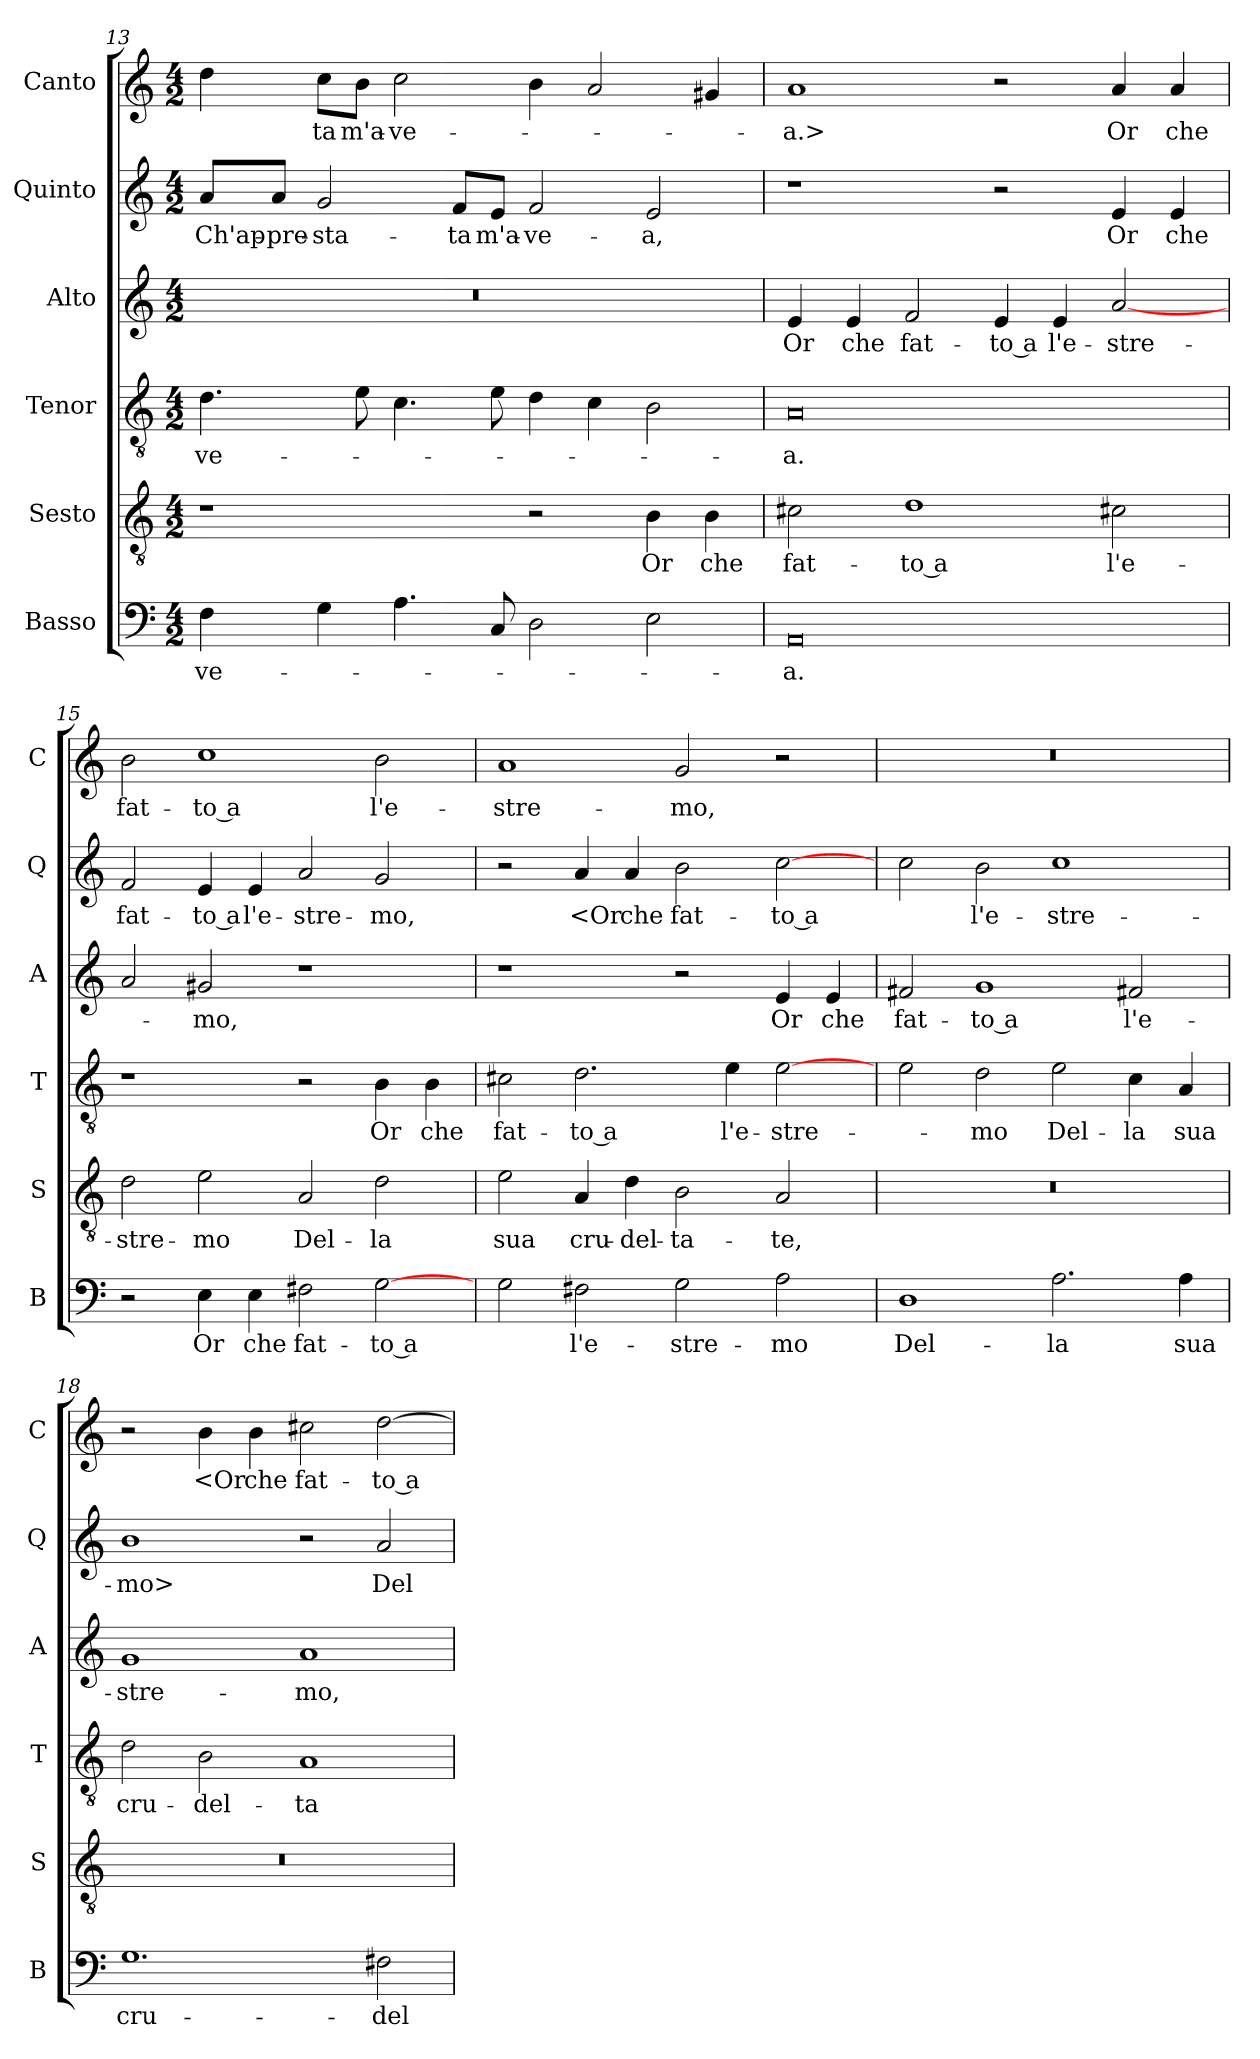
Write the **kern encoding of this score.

**kern	**text	**kern	**text	**kern	**text	**kern	**text	**kern	**text	**kern	**text
*part6	*part6	*part5	*part5	*part4	*part4	*part3	*part3	*part2	*part2	*part1	*part1
*staff6	*staff6	*staff5	*staff5	*staff4	*staff4	*staff3	*staff3	*staff2	*staff2	*staff1	*staff1
*I"Basso	*	*I"Sesto	*	*I"Tenor	*	*I"Alto	*	*I"Quinto	*	*I"Canto	*
*I'B	*	*I'S	*	*I'T	*	*I'A	*	*I'Q	*	*I'C	*
*clefF4	*	*clefGv2	*	*clefGv2	*	*clefG2	*	*clefG2	*	*clefG2	*
*k[]	*	*k[]	*	*k[]	*	*k[]	*	*k[]	*	*k[]	*
*C:	*	*C:	*	*C:	*	*C:	*	*C:	*	*C:	*
*M4/2	*	*M4/2	*	*M4/2	*	*M4/2	*	*M4/2	*	*M4/2	*
=13	=13	=13	=13	=13	=13	=13	=13	=13	=13	=13	=13
4F	-ve-	1r	.	4.d	-ve-	0r	.	8aL	Ch'ap-	4dd	.
.	.	.	.	.	.	.	.	8aJ	-pre-	.	.
4G	.	.	.	.	.	.	.	2g	-sta-	8ccL	-ta
.	.	.	.	8e	.	.	.	.	.	8bJ	m'a-
4.A	.	.	.	4.c	.	.	.	.	.	2cc	-ve-
.	.	.	.	.	.	.	.	8fL	-ta	.	.
8C	.	.	.	8e	.	.	.	8eJ	m'a-	.	.
2D	.	2r	.	4d	.	.	.	2f	-ve-	4b	.
.	.	.	.	4c	.	.	.	.	.	2a	.
2E	.	4B	Or	2B	.	.	.	2e	-a,	.	.
.	.	4B	che	.	.	.	.	.	.	4g#X	.
=14	=14	=14	=14	=14	=14	=14	=14	=14	=14	=14	=14
0AA	-a.	2c#X	fat-	0A	-a.	4e	Or	1r	.	1a	-a.>
.	.	.	.	.	.	4e	che	.	.	.	.
.	.	1d	-to a	.	.	2f	fat-	.	.	.	.
.	.	.	.	.	.	4e	-to a	2r	.	2r	.
.	.	.	.	.	.	4e	l'e-	.	.	.	.
.	.	2c#X	l'e-	.	.	[2a	-stre-	4e	Or	4a	Or
.	.	.	.	.	.	.	.	4e	che	4a	che
=15	=15	=15	=15	=15	=15	=15	=15	=15	=15	=15	=15
2r	.	2d	-stre-	1r	.	2a	.	2f	fat-	2b	fat-
4E	Or	2e	-mo	.	.	2g#X	-mo,	4e	-to a	1cc	-to a
4E	che	.	.	.	.	.	.	4e	l'e-	.	.
2F#X	fat-	2A	Del-	2r	.	1r	.	2a	-stre-	.	.
[2G	-to a	2d	-la	4B	Or	.	.	2g	-mo,	2b	l'e-
.	.	.	.	4B	che	.	.	.	.	.	.
=16	=16	=16	=16	=16	=16	=16	=16	=16	=16	=16	=16
2G	.	2e	sua	2c#X	fat-	1r	.	2r	.	1a	-stre-
2F#X	l'e-	4A	cru-	2.d	-to a	.	.	4a	<Or	.	.
.	.	4d	-del-	.	.	.	.	4a	che	.	.
2G	-stre-	2B	-ta-	.	.	2r	.	2b	fat-	2g	-mo,
.	.	.	.	4e	l'e-	.	.	.	.	.	.
2A	-mo	2A	-te,	[2e	-stre-	4e	Or	[2cc	-to a	2r	.
.	.	.	.	.	.	4e	che	.	.	.	.
=17	=17	=17	=17	=17	=17	=17	=17	=17	=17	=17	=17
1D	Del-	0r	.	2e	.	2f#X	fat-	2cc	.	0r	.
.	.	.	.	2d	-mo	1g	-to a	2b	l'e-	.	.
2.A	-la	.	.	2e	Del-	.	.	1cc	-stre-	.	.
.	.	.	.	4c	-la	2f#X	l'e-	.	.	.	.
4A	sua	.	.	4A	sua	.	.	.	.	.	.
=18	=18	=18	=18	=18	=18	=18	=18	=18	=18	=18	=18
1.G	cru-	0r	.	2d	cru-	1g	-stre-	1b	-mo>	2r	.
.	.	.	.	2B	-del-	.	.	.	.	4b	<Or
.	.	.	.	.	.	.	.	.	.	4b	che
.	.	.	.	1A	-ta-	1a	-mo,	2r	.	2cc#X	fat-
2F#X	-del-	.	.	.	.	.	.	2a	Del-	[2dd	-to a
=	=	=	=	=	=	=	=	=	=	=	=
*-	*-	*-	*-	*-	*-	*-	*-	*-	*-	*-	*-
